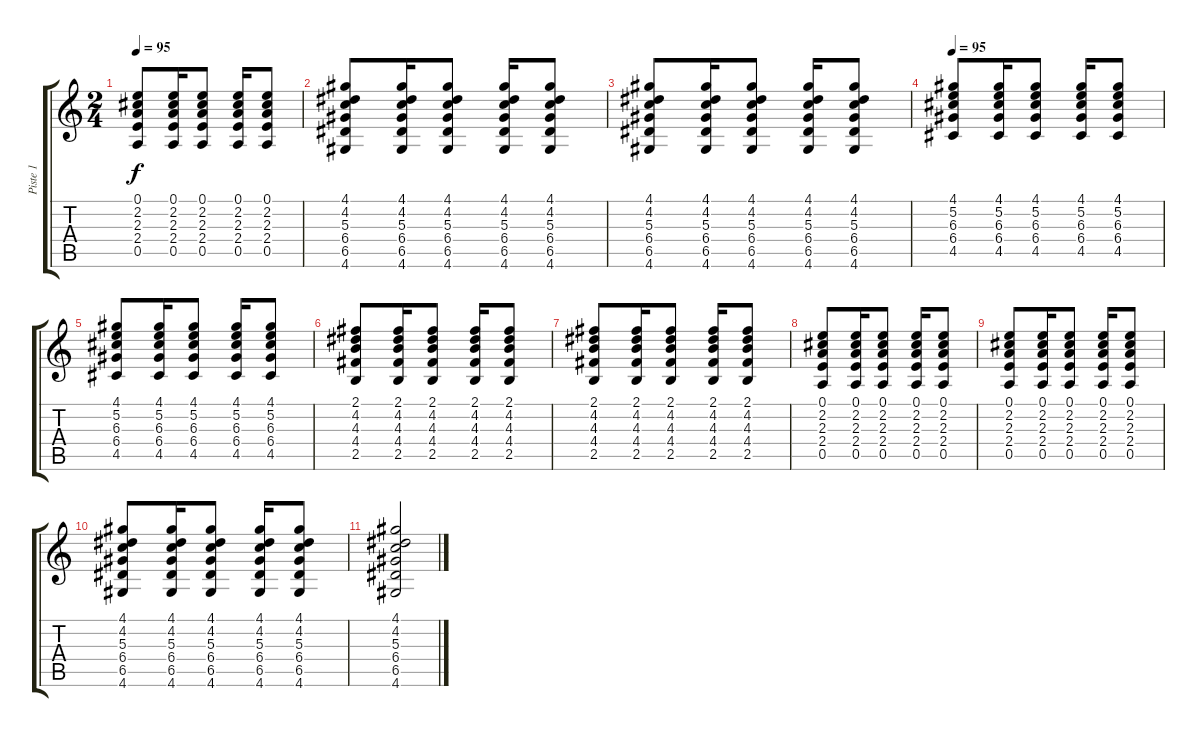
\track ("Piste 1" "Piste 1") {instrument acousticguitarsteel}
\staff {score tabs}
\tuning (E4 B3 G3 D3 A2 E2) {hide}
\ts (2 4)
\tempo 95
\clef g2
\ks c
(0.1 2.2 2.3 2.4 0.5).8{dy f} (0.1 2.2 2.3 2.4 0.5).16 (0.1 2.2 2.3 2.4 0.5).8 (0.1 2.2 2.3 2.4 0.5).16 (0.1 2.2 2.3 2.4 0.5).8 |
(4.1 4.2 5.3 6.4 6.5 4.6).8 (4.1 4.2 5.3 6.4 6.5 4.6).16 (4.1 4.2 5.3 6.4 6.5 4.6).8 (4.1 4.2 5.3 6.4 6.5 4.6).16 (4.1 4.2 5.3 6.4 6.5 4.6).8 |
(4.1 4.2 5.3 6.4 6.5 4.6).8 (4.1 4.2 5.3 6.4 6.5 4.6).16 (4.1 4.2 5.3 6.4 6.5 4.6).8 (4.1 4.2 5.3 6.4 6.5 4.6).16 (4.1 4.2 5.3 6.4 6.5 4.6).8 |
\tempo 95
(4.1 5.2 6.3 6.4 4.5).8 (4.1 5.2 6.3 6.4 4.5).16 (4.1 5.2 6.3 6.4 4.5).8 (4.1 5.2 6.3 6.4 4.5).16 (4.1 5.2 6.3 6.4 4.5).8 |
(4.1 5.2 6.3 6.4 4.5).8 (4.1 5.2 6.3 6.4 4.5).16 (4.1 5.2 6.3 6.4 4.5).8 (4.1 5.2 6.3 6.4 4.5).16 (4.1 5.2 6.3 6.4 4.5).8 |
(2.1 4.2 4.3 4.4 2.5).8 (2.1 4.2 4.3 4.4 2.5).16 (2.1 4.2 4.3 4.4 2.5).8 (2.1 4.2 4.3 4.4 2.5).16 (2.1 4.2 4.3 4.4 2.5).8 |
(2.1 4.2 4.3 4.4 2.5).8 (2.1 4.2 4.3 4.4 2.5).16 (2.1 4.2 4.3 4.4 2.5).8 (2.1 4.2 4.3 4.4 2.5).16 (2.1 4.2 4.3 4.4 2.5).8 |
(0.1 2.2 2.3 2.4 0.5).8 (0.1 2.2 2.3 2.4 0.5).16 (0.1 2.2 2.3 2.4 0.5).8 (0.1 2.2 2.3 2.4 0.5).16 (0.1 2.2 2.3 2.4 0.5).8 |
(0.1 2.2 2.3 2.4 0.5).8 (0.1 2.2 2.3 2.4 0.5).16 (0.1 2.2 2.3 2.4 0.5).8 (0.1 2.2 2.3 2.4 0.5).16 (0.1 2.2 2.3 2.4 0.5).8 |
(4.1 4.2 5.3 6.4 6.5 4.6).8 (4.1 4.2 5.3 6.4 6.5 4.6).16 (4.1 4.2 5.3 6.4 6.5 4.6).8 (4.1 4.2 5.3 6.4 6.5 4.6).16 (4.1 4.2 5.3 6.4 6.5 4.6).8 |
(4.1 4.2 5.3 6.4 6.5 4.6).2
